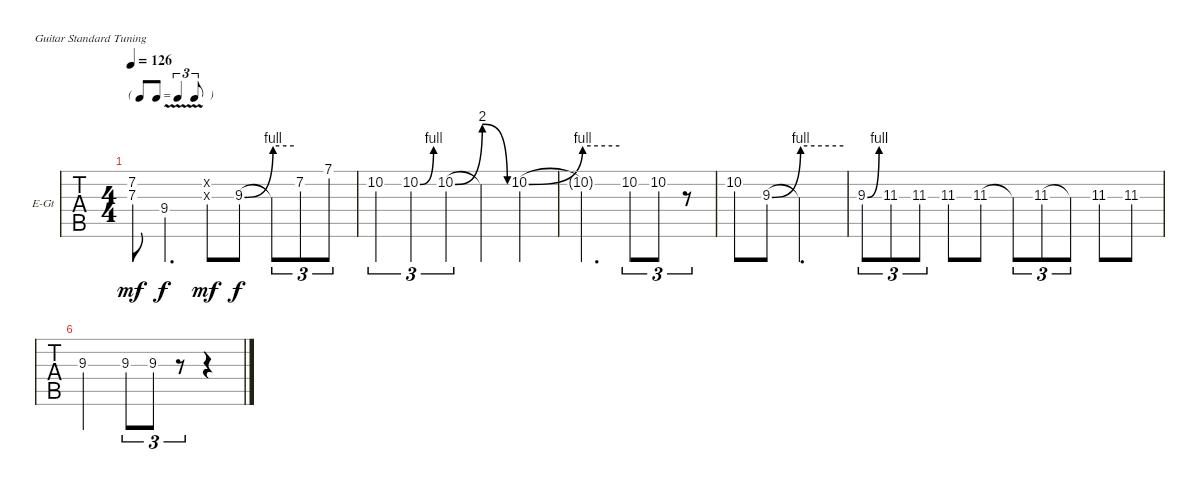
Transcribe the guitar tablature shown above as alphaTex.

\bracketExtendMode nobrackets
\firstSystemTrackNameOrientation horizontal
\otherSystemsTrackNameOrientation horizontal
\defaultBarNumberDisplay FirstOfSystem
\track ("Live Version" "E-Gt") {instrument electricguitarclean}
\staff {tabs}
\tuning (E4 B3 G3 D3 A2 E2)
\ts (4 4)
\tf triplet8th
\tempo 126
\clef g2
\ks d
(7.2 7.3{ac}).8{dy mf} 9.4{v}.4{d dy f} (7.2{x} 7.3{ac x}).8{dy mf} 9.3{be (bend 0 0 60 4)}.8{dy f} 9.3{be (hold 0 4 60 4) t}.8{tu (3 2)} 7.2.8{tu (3 2)} 7.1.8{tu (3 2)} |
10.2.4{tu (3 2)} 10.2{be (bend 0 0 60 4)}.4{tu (3 2)} 10.2{be (bend 0 0 60 8)}.4{tu (3 2)} 10.2{be (release 0 8 60 0) t}.4 10.2{be (bend 0 0 60 4)}.4 |
10.2{be (hold 0 4 60 4) t}.2{d} 10.2.8{tu (3 2)} 10.2.8{tu (3 2)} r.8{tu (3 2)} |
10.2.8 9.3{be (bend 0 0 60 4)}.8 9.3{be (hold 0 4 60 4) t}.2{d} |
9.3{be (bend 0 0 60 4)}.8{tu (3 2)} 11.3{ac}.8{tu (3 2)} 11.3.8{tu (3 2)} 11.3.8 11.3.8 11.3{t}.8{tu (3 2)} 11.3.8{tu (3 2)} 11.3{t}.8{tu (3 2)} 11.3.8 11.3.8 |
9.3.2 9.3.8{tu (3 2)} 9.3.8{tu (3 2)} r.8{tu (3 2)} r.4
